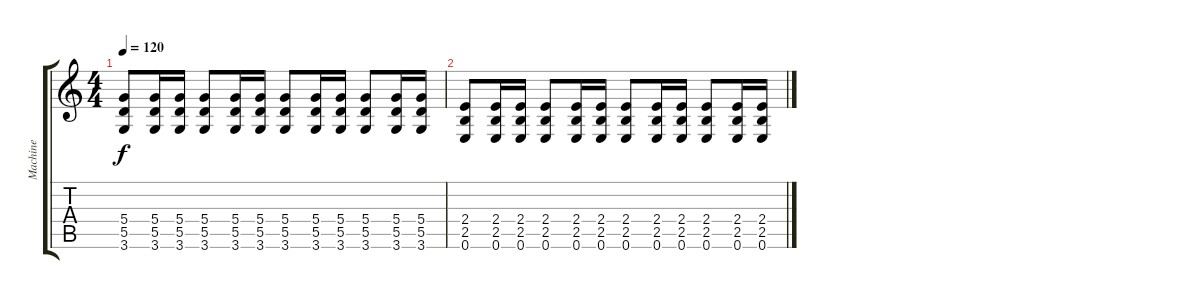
\track ("Machine" "Machine") {instrument distortionguitar}
\staff {score tabs}
\tuning (E4 B3 G3 D3 A2 E2) {hide}
\ts (4 4)
\tempo 120
\clef g2
\ks c
(5.4 5.5 3.6).8{dy f volume 6} (5.4 5.5 3.6).16 (5.4 5.5 3.6).16 (5.4 5.5 3.6).8 (5.4 5.5 3.6).16 (5.4 5.5 3.6).16 (5.4 5.5 3.6).8 (5.4 5.5 3.6).16 (5.4 5.5 3.6).16 (5.4 5.5 3.6).8 (5.4 5.5 3.6).16 (5.4 5.5 3.6).16 |
(2.4 2.5 0.6).8 (2.4 2.5 0.6).16 (2.4 2.5 0.6).16 (2.4 2.5 0.6).8 (2.4 2.5 0.6).16 (2.4 2.5 0.6).16 (2.4 2.5 0.6).8 (2.4 2.5 0.6).16 (2.4 2.5 0.6).16 (2.4 2.5 0.6).8 (2.4 2.5 0.6).16 (2.4 2.5 0.6).16
